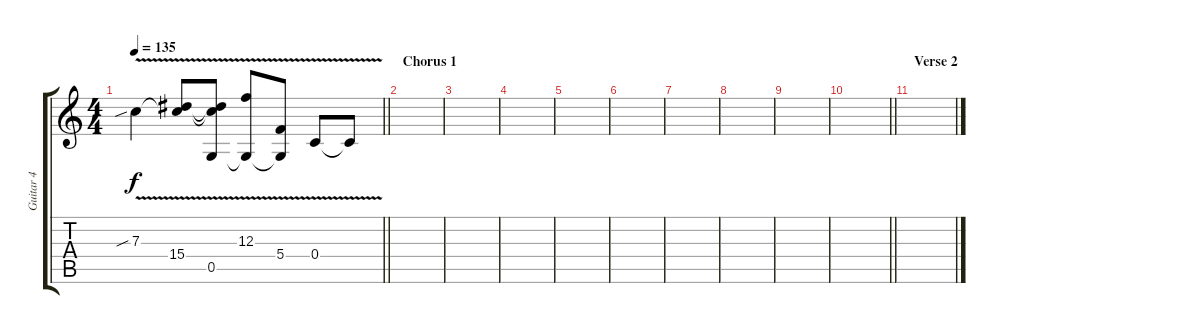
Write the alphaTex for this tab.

\track ("Guitar 4" "Guitar 4") {instrument distortionguitar}
\staff {score tabs}
\tuning (D4 A3 F3 C3 G2 C2) {hide}
\ts (4 4)
\tempo 135
\clef g2
\barLineRight lightlight
\ks c
7.3{v sib}.4{dy f} (7.3{t} 15.4{v}).8 (7.3{t} 15.4{t} 0.5{v}).8 (12.3{v} 0.5{t}).8 (5.4{v} 0.5{t}).8 0.4{v}.8 0.4{t}.8 |
\section ("" "Chorus 1")
|
|
|
|
|
|
|
|
\barLineRight lightlight
|
\section ("" "Verse 2")
